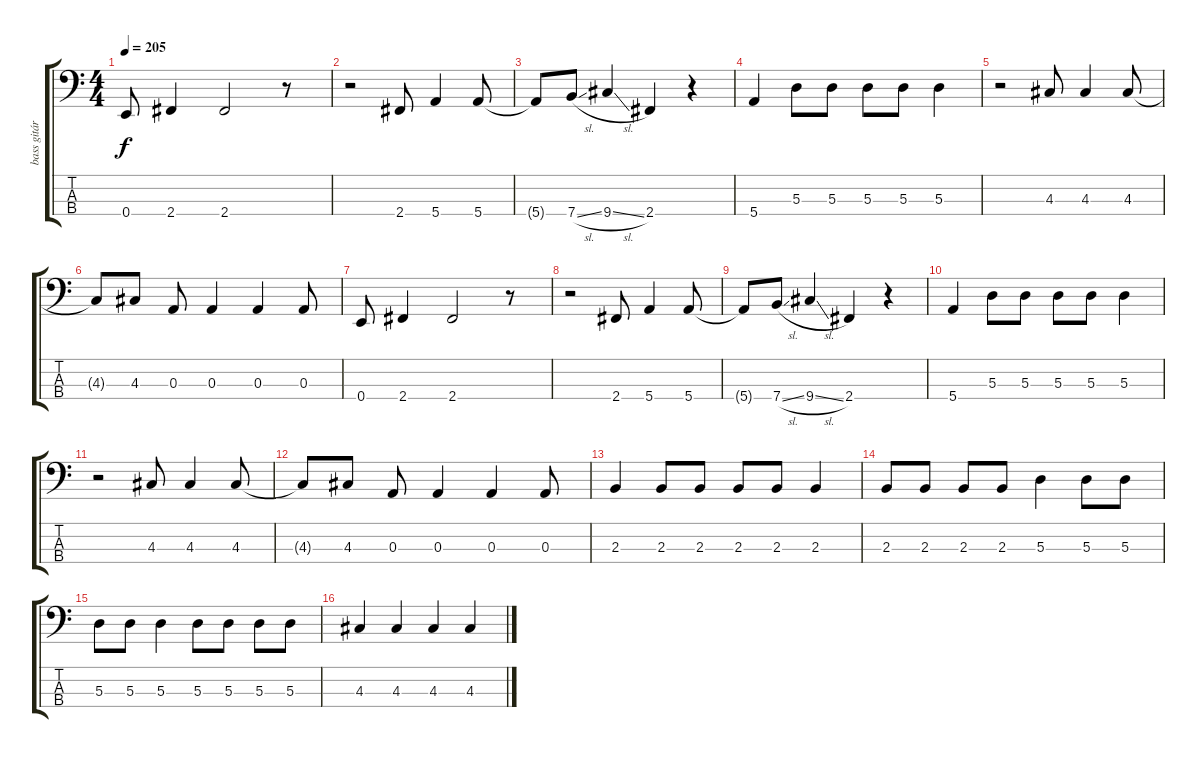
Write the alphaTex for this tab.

\track ("bass gitár" "bass gitár") {instrument electricbasspick}
\staff {score tabs}
\tuning (G2 D2 A1 E1) {hide}
\ts (4 4)
\tempo 205
\clef f4
\ks c
0.4.8{dy f} 2.4.4 2.4.2 r.8 |
r.2 2.4.8 5.4.4 5.4.8 |
5.4{t}.8 7.4{sl}.8 9.4{sl}.4 2.4.4 r.4 |
5.4.4 5.3.8 5.3.8 5.3.8 5.3.8 5.3.4 |
r.2 4.3.8 4.3.4 4.3.8 |
4.3{t}.8 4.3.8 0.3.8 0.3.4 0.3.4 0.3.8 |
0.4.8 2.4.4 2.4.2 r.8 |
r.2 2.4.8 5.4.4 5.4.8 |
5.4{t}.8 7.4{sl}.8 9.4{sl}.4 2.4.4 r.4 |
5.4.4 5.3.8 5.3.8 5.3.8 5.3.8 5.3.4 |
r.2 4.3.8 4.3.4 4.3.8 |
4.3{t}.8 4.3.8 0.3.8 0.3.4 0.3.4 0.3.8 |
2.3.4 2.3.8 2.3.8 2.3.8 2.3.8 2.3.4 |
2.3.8 2.3.8 2.3.8 2.3.8 5.3.4 5.3.8 5.3.8 |
5.3.8 5.3.8 5.3.4 5.3.8 5.3.8 5.3.8 5.3.8 |
4.3.4 4.3.4 4.3.4 4.3.4
